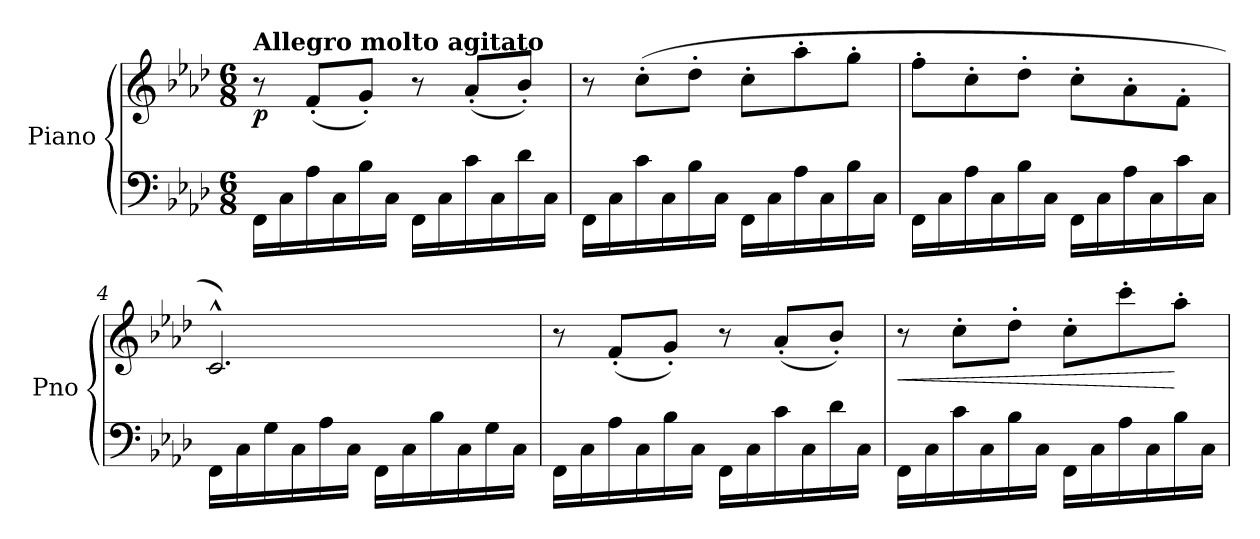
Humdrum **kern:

**kern	**kern	**dynam
*part1	*part1	*part1
*staff2	*staff1	*staff1/2
*I"Piano	*	*
*I'Pno	*	*
*clefF4	*clefG2	*
*k[b-e-a-d-]	*k[b-e-a-d-]	*
*M6/8	*M6/8	*
=1	=1	=1
!	!LO:TX:a:B:t=Allegro molto agitato	!
!	!	!LO:DY:b
16FF\LL	8r	p
16C\	.	.
16A-\	(<8f'/L	.
16C\	.	.
16B-\	8g'/J)	.
16C\JJ	.	.
16FF\LL	8r	.
16C\	.	.
16c\	(<8a-'/L	.
16C\	.	.
16d-\	8b-'/J)	.
16C\JJ	.	.
=2	=2	=2
16FF\LL	8r	.
16C\	.	.
16c\	(>8cc'\L	.
16C\	.	.
16B-\	8dd-'\J	.
16C\JJ	.	.
16FF\LL	8cc'\L	.
16C\	.	.
16A-\	8aa-'\	.
16C\	.	.
16B-\	8gg'\J	.
16C\JJ	.	.
=3	=3	=3
16FF\LL	8ff'\L	.
16C\	.	.
16A-\	8cc'\	.
16C\	.	.
16B-\	8dd-'\J	.
16C\JJ	.	.
16FF\LL	8cc'\L	.
16C\	.	.
16A-\	8a-'\	.
16C\	.	.
16c\	8f'\J	.
16C\JJ	.	.
=4	=4	=4
16FF\LL	2.c^^/)	.
16C\	.	.
16G\	.	.
16C\	.	.
16A-\	.	.
16C\JJ	.	.
16FF\LL	.	.
16C\	.	.
16B-\	.	.
16C\	.	.
16G\	.	.
16C\JJ	.	.
!!LO:LB:g=z
=5	=5	=5
16FF\LL	8r	.
16C\	.	.
16A-\	(<8f'/L	.
16C\	.	.
16B-\	8g'/J)	.
16C\JJ	.	.
16FF\LL	8r	.
16C\	.	.
16c\	(<8a-'/L	.
16C\	.	.
16d-\	8b-'/J)	.
16C\JJ	.	.
=6	=6	=6
!	!	!LO:HP:b
16FF\LL	8r	<
16C\	.	.
16c\	8cc'\L	.
16C\	.	.
16B-\	8dd-'\J	.
16C\JJ	.	.
16FF\LL	8cc'\L	.
16C\	.	.
16A-\	8ccc'\	.
16C\	.	.
16B-\	8aa-'\J	[
16C\JJ	.	.
=	=	=
*-	*-	*-
